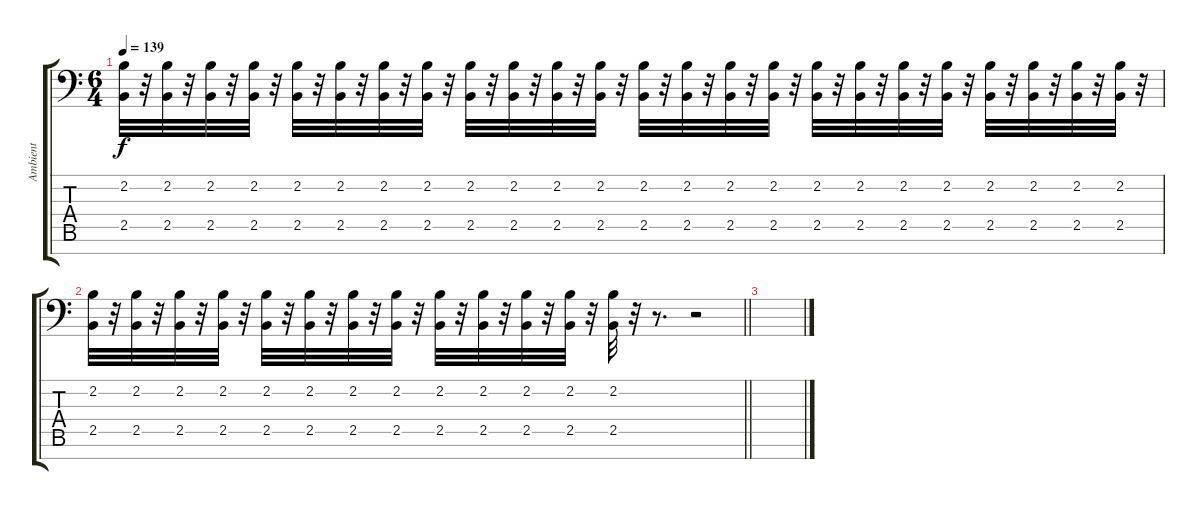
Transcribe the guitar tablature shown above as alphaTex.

\track ("Ambient" "Ambient") {instrument reversecymbal}
\staff {score tabs}
\tuning (D4 A3 E3 D3 A2 E2 A1) {hide}
\ts (6 4)
\tempo 139
\clef f4
\ks c
(2.2 2.5).32{dy f} r.32 (2.2 2.5).32 r.32 (2.2 2.5).32 r.32 (2.2 2.5).32 r.32 (2.2 2.5).32 r.32 (2.2 2.5).32 r.32 (2.2 2.5).32 r.32 (2.2 2.5).32 r.32 (2.2 2.5).32 r.32 (2.2 2.5).32 r.32 (2.2 2.5).32 r.32 (2.2 2.5).32 r.32 (2.2 2.5).32 r.32 (2.2 2.5).32 r.32 (2.2 2.5).32 r.32 (2.2 2.5).32 r.32 (2.2 2.5).32 r.32 (2.2 2.5).32 r.32 (2.2 2.5).32 r.32 (2.2 2.5).32 r.32 (2.2 2.5).32 r.32 (2.2 2.5).32 r.32 (2.2 2.5).32 r.32 (2.2 2.5).32 r.32 |
\barLineRight lightlight
(2.2 2.5).32{volume 16} r.32 (2.2 2.5).32 r.32 (2.2 2.5).32 r.32 (2.2 2.5).32 r.32 (2.2 2.5).32 r.32 (2.2 2.5).32 r.32 (2.2 2.5).32 r.32 (2.2 2.5).32 r.32 (2.2 2.5).32 r.32 (2.2 2.5).32 r.32 (2.2 2.5).32 r.32 (2.2 2.5).32 r.32 (2.2 2.5).32 r.32 r.8{d} r.2 |
\section ("" "")
